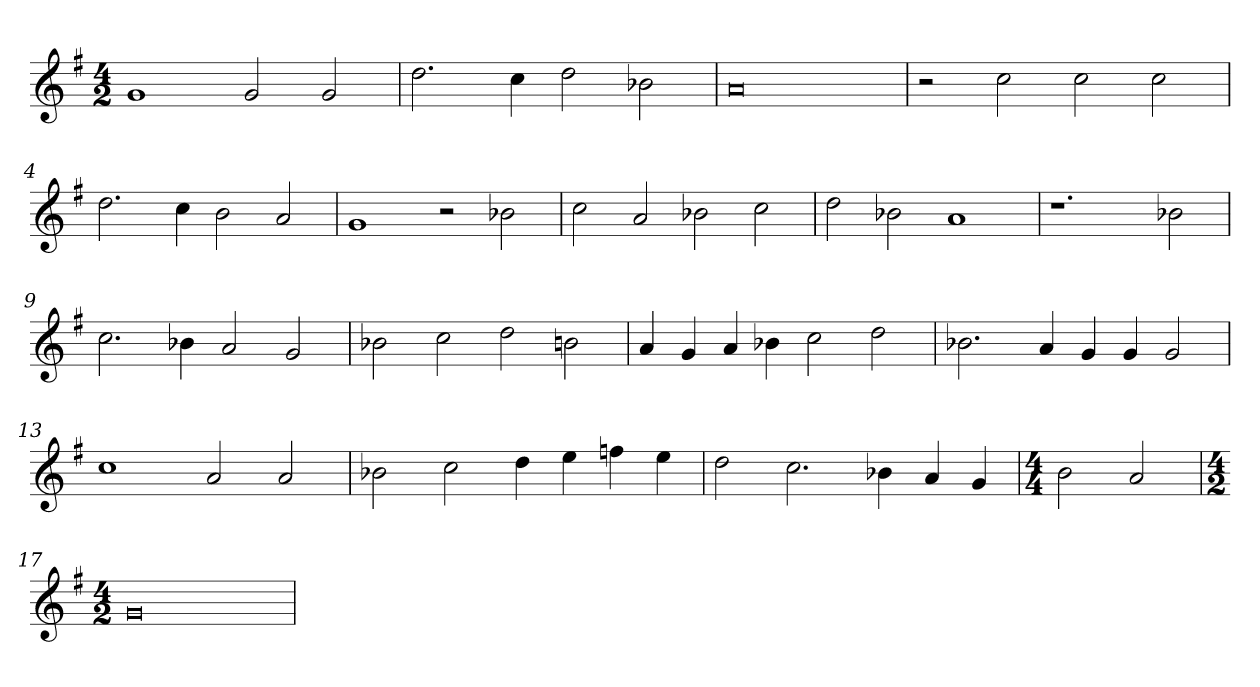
**kern
*part1
*staff1
*clefG2
*k[f#]
*G:
*M4/2
=
1g
2g
2g
=1
2.dd
4cc
2dd
2b-X
=2
0a
=3
2r
2cc
2cc
2cc
=4
2.dd
4cc
2b
2a
=5
1g
2r
2b-X
=6
2cc
2a
2b-X
2cc
=7
2dd
2b-X
1a
=8
1.r
2b-X
=9
2.cc
4b-X
2a
2g
=10
2b-X
2cc
2dd
2b
=11
4a
4g
4a
4b-X
2cc
2dd
=12
2.b-X
4a
4g
4g
2g
=13
1cc
2a
2a
=14
2b-X
2cc
4dd
4ee
4ffn
4ee
=15
2dd
2.cc
4b-X
4a
4g
=16
*M4/4
2b
2a
=17
*M4/2
0g
=
*-
